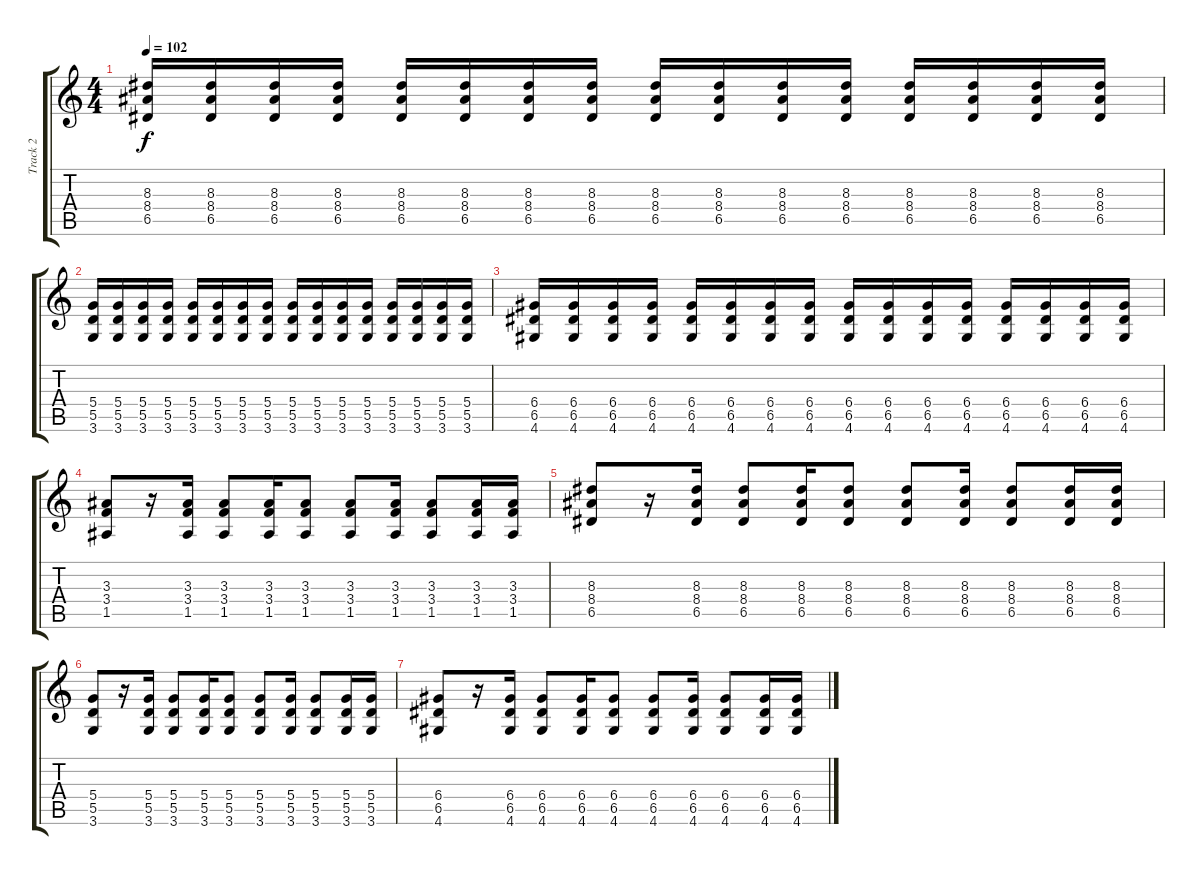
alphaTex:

\track ("Track 2" "Track 2") {instrument distortionguitar}
\staff {score tabs}
\tuning (E4 B3 G3 D3 A2 E2) {hide}
\ts (4 4)
\tempo 102
\clef g2
\ks c
(8.3 8.4 6.5).16{dy f} (8.3 8.4 6.5).16 (8.3 8.4 6.5).16 (8.3 8.4 6.5).16 (8.3 8.4 6.5).16 (8.3 8.4 6.5).16 (8.3 8.4 6.5).16 (8.3 8.4 6.5).16 (8.3 8.4 6.5).16 (8.3 8.4 6.5).16 (8.3 8.4 6.5).16 (8.3 8.4 6.5).16 (8.3 8.4 6.5).16 (8.3 8.4 6.5).16 (8.3 8.4 6.5).16 (8.3 8.4 6.5).16 |
(5.4 5.5 3.6).16 (5.4 5.5 3.6).16 (5.4 5.5 3.6).16 (5.4 5.5 3.6).16 (5.4 5.5 3.6).16 (5.4 5.5 3.6).16 (5.4 5.5 3.6).16 (5.4 5.5 3.6).16 (5.4 5.5 3.6).16 (5.4 5.5 3.6).16 (5.4 5.5 3.6).16 (5.4 5.5 3.6).16 (5.4 5.5 3.6).16 (5.4 5.5 3.6).16 (5.4 5.5 3.6).16 (5.4 5.5 3.6).16 |
(6.4 6.5 4.6).16 (6.4 6.5 4.6).16 (6.4 6.5 4.6).16 (6.4 6.5 4.6).16 (6.4 6.5 4.6).16 (6.4 6.5 4.6).16 (6.4 6.5 4.6).16 (6.4 6.5 4.6).16 (6.4 6.5 4.6).16 (6.4 6.5 4.6).16 (6.4 6.5 4.6).16 (6.4 6.5 4.6).16 (6.4 6.5 4.6).16 (6.4 6.5 4.6).16 (6.4 6.5 4.6).16 (6.4 6.5 4.6).16 |
(3.3 3.4 1.5).8 r.16 (3.3 3.4 1.5).16 (3.3 3.4 1.5).8 (3.3 3.4 1.5).16 (3.3 3.4 1.5).8 (3.3 3.4 1.5).8 (3.3 3.4 1.5).16 (3.3 3.4 1.5).8 (3.3 3.4 1.5).16 (3.3 3.4 1.5).16 |
(8.3 8.4 6.5).8 r.16 (8.3 8.4 6.5).16 (8.3 8.4 6.5).8 (8.3 8.4 6.5).16 (8.3 8.4 6.5).8 (8.3 8.4 6.5).8 (8.3 8.4 6.5).16 (8.3 8.4 6.5).8 (8.3 8.4 6.5).16 (8.3 8.4 6.5).16 |
(5.4 5.5 3.6).8 r.16 (5.4 5.5 3.6).16 (5.4 5.5 3.6).8 (5.4 5.5 3.6).16 (5.4 5.5 3.6).8 (5.4 5.5 3.6).8 (5.4 5.5 3.6).16 (5.4 5.5 3.6).8 (5.4 5.5 3.6).16 (5.4 5.5 3.6).16 |
(6.4 6.5 4.6).8 r.16 (6.4 6.5 4.6).16 (6.4 6.5 4.6).8 (6.4 6.5 4.6).16 (6.4 6.5 4.6).8 (6.4 6.5 4.6).8 (6.4 6.5 4.6).16 (6.4 6.5 4.6).8 (6.4 6.5 4.6).16 (6.4 6.5 4.6).16
